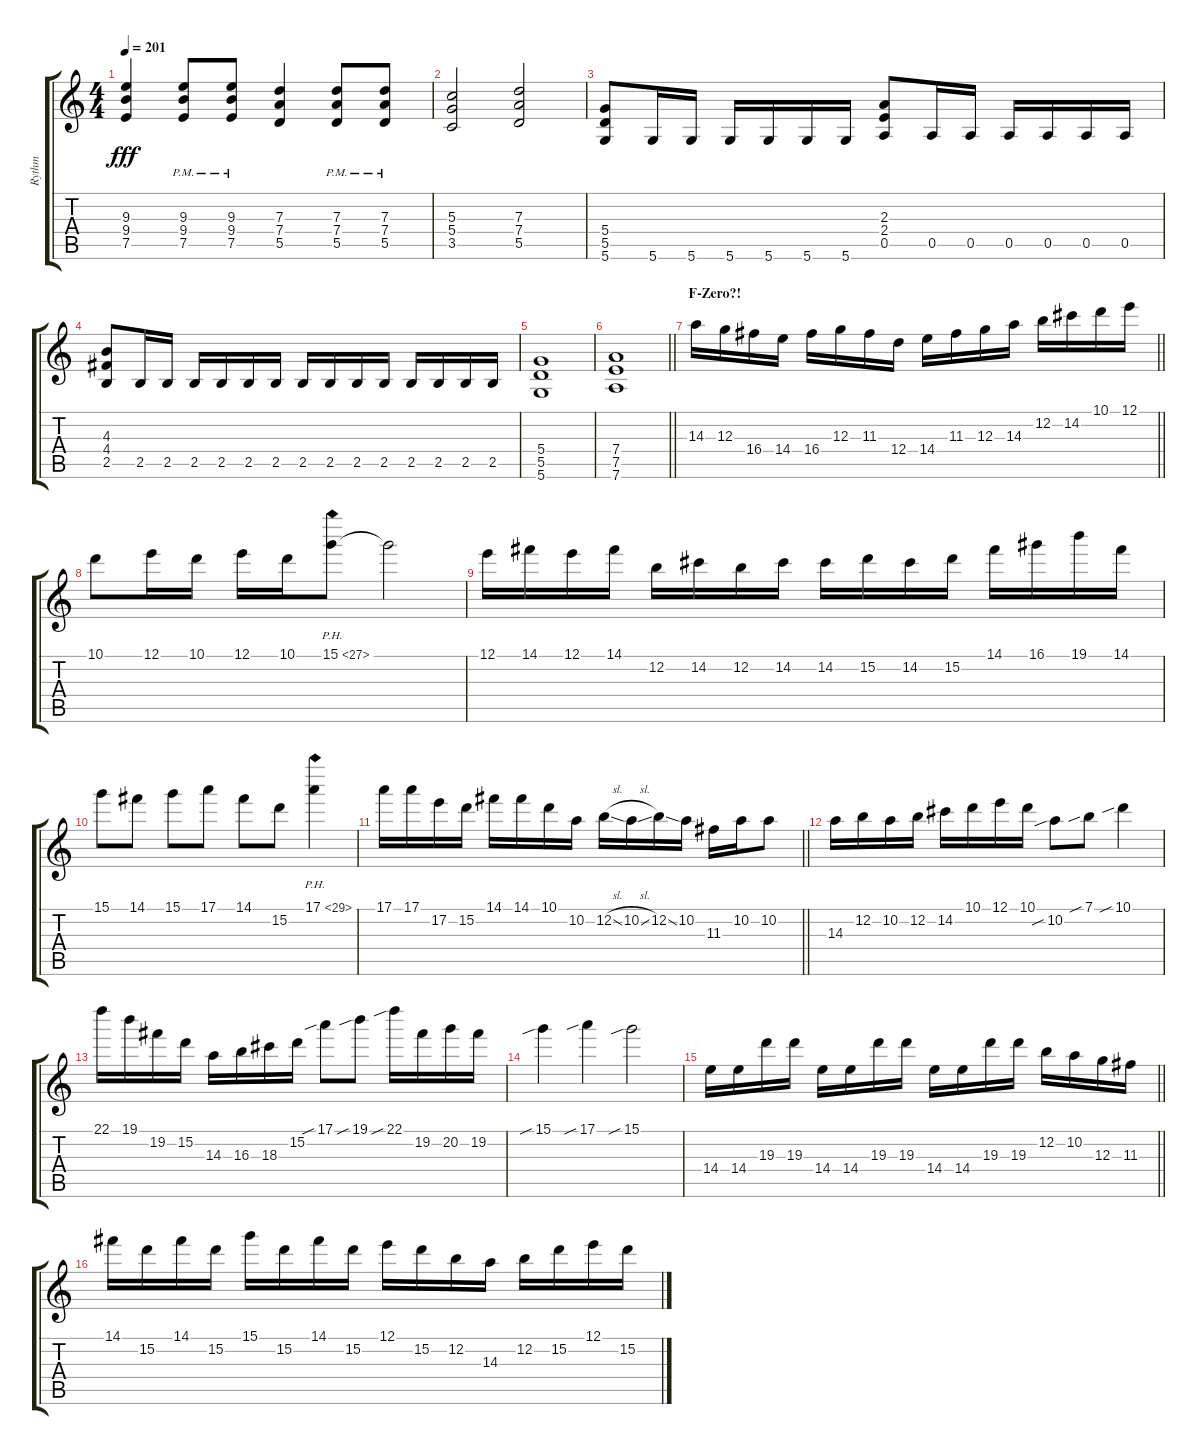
\track ("Rythm" "Rythm") {instrument distortionguitar}
\staff {score tabs}
\tuning (E4 B3 G3 D3 A2 D2) {hide}
\ts (4 4)
\tempo 201
\clef g2
\ks c
(9.3 9.4 7.5).4{dy fff} (9.3{pm} 9.4{pm} 7.5{pm}).8 (9.3{pm} 9.4{pm} 7.5{pm}).8 (7.3 7.4 5.5).4 (7.3{pm} 7.4{pm} 5.5{pm}).8 (7.3{pm} 7.4{pm} 5.5{pm}).8 |
(5.3 5.4 3.5).2 (7.3 7.4 5.5).2 |
(5.4 5.5 5.6).8 5.6.16 5.6.16 5.6.16 5.6.16 5.6.16 5.6.16 (2.3 2.4 0.5).8 0.5.16 0.5.16 0.5.16 0.5.16 0.5.16 0.5.16 |
(4.3 4.4 2.5).8 2.5.16 2.5.16 2.5.16 2.5.16 2.5.16 2.5.16 2.5.16 2.5.16 2.5.16 2.5.16 2.5.16 2.5.16 2.5.16 2.5.16 |
(5.4 5.5 5.6).1 |
\barLineRight lightlight
(7.4 7.5 7.6).1 |
\section ("" "F-Zero?!")
\barLineRight lightlight
14.3.16 12.3.16 16.4.16 14.4.16 16.4.16 12.3.16 11.3.16 12.4.16 14.4.16 11.3.16 12.3.16 14.3.16 12.2.16 14.2.16 10.1.16 12.1.16 |
10.1.8 12.1.16 10.1.16 12.1.16 10.1.16 15.1{ph 12}.8 15.1{t}.2 |
12.1.16 14.1.16 12.1.16 14.1.16 12.2.16 14.2.16 12.2.16 14.2.16 14.2.16 15.2.16 14.2.16 15.2.16 14.1.16 16.1.16 19.1.16 14.1.16 |
15.1.8 14.1.8 15.1.8 17.1.8 14.1.8 15.2.8 17.1{ph 12}.4 |
\barLineRight lightlight
17.1.16 17.1.16 17.2.16 15.2.16 14.1.16 14.1.16 10.1.16 10.2.16 12.2{sl}.16 10.2{sl}.16 12.2{ss}.16 10.2.16 11.3.16 10.2.16 10.2.8 |
14.3.16 12.2.16 10.2.16 12.2.16 14.2.16 10.1.16 12.1.16 10.1.16 10.2{sib}.8 7.1{sib}.8 10.1{sib}.4 |
22.1.16 19.1.16 19.2.16 15.2.16 14.3.16 16.3.16 18.3.16 15.2.16 17.1{sib}.8 19.1{sib}.8 22.1{sib}.16 19.2.16 20.2.16 19.2.16 |
15.1{sib}.4 17.1{sib}.4 15.1{sib}.2 |
\barLineRight lightlight
14.4.16 14.4.16 19.3.16 19.3.16 14.4.16 14.4.16 19.3.16 19.3.16 14.4.16 14.4.16 19.3.16 19.3.16 12.2.16 10.2.16 12.3.16 11.3.16 |
14.1.16 15.2.16 14.1.16 15.2.16 15.1.16 15.2.16 14.1.16 15.2.16 12.1.16 15.2.16 12.2.16 14.3.16 12.2.16 15.2.16 12.1.16 15.2.16
